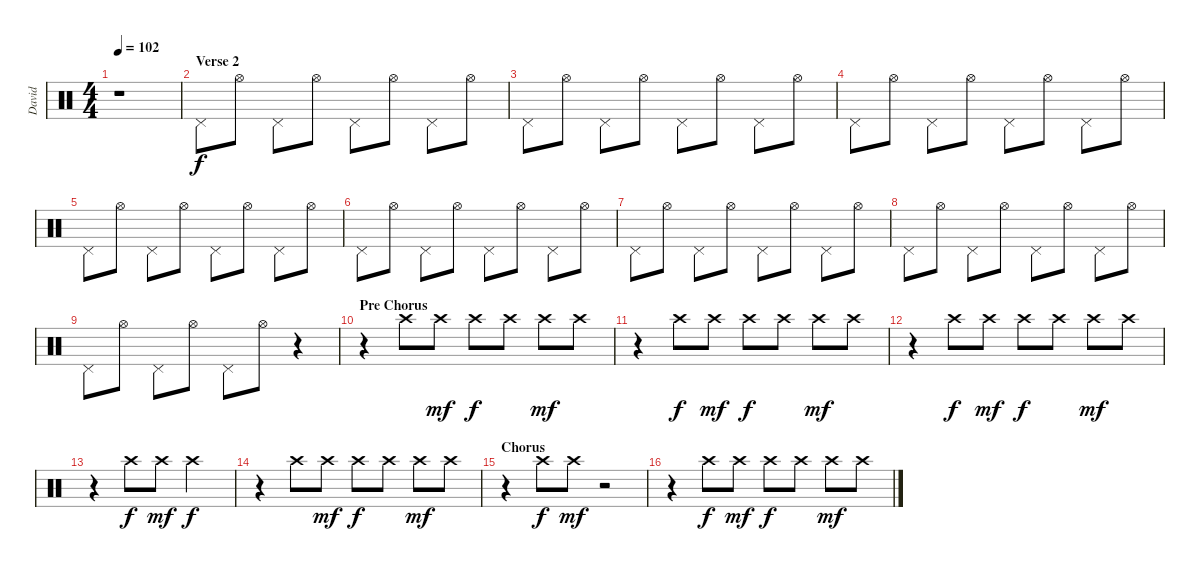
\track ("David" "David") {instrument percussion}
\staff {score}
\articulation defaults
\ts (4 4)
\tempo 102
\clef neutral
\ks c
r.1{dy mf} |
\section ("" "Verse 2")
"Pedal Hi-Hat (hit)".8{dy f} "Hi-Hat (open)".8 "Pedal Hi-Hat (hit)".8 "Hi-Hat (open)".8 "Pedal Hi-Hat (hit)".8 "Hi-Hat (open)".8 "Pedal Hi-Hat (hit)".8 "Hi-Hat (open)".8 |
"Pedal Hi-Hat (hit)".8 "Hi-Hat (open)".8 "Pedal Hi-Hat (hit)".8 "Hi-Hat (open)".8 "Pedal Hi-Hat (hit)".8 "Hi-Hat (open)".8 "Pedal Hi-Hat (hit)".8 "Hi-Hat (open)".8 |
"Pedal Hi-Hat (hit)".8 "Hi-Hat (open)".8 "Pedal Hi-Hat (hit)".8 "Hi-Hat (open)".8 "Pedal Hi-Hat (hit)".8 "Hi-Hat (open)".8 "Pedal Hi-Hat (hit)".8 "Hi-Hat (open)".8 |
"Pedal Hi-Hat (hit)".8 "Hi-Hat (open)".8 "Pedal Hi-Hat (hit)".8 "Hi-Hat (open)".8 "Pedal Hi-Hat (hit)".8 "Hi-Hat (open)".8 "Pedal Hi-Hat (hit)".8 "Hi-Hat (open)".8 |
"Pedal Hi-Hat (hit)".8 "Hi-Hat (open)".8 "Pedal Hi-Hat (hit)".8 "Hi-Hat (open)".8 "Pedal Hi-Hat (hit)".8 "Hi-Hat (open)".8 "Pedal Hi-Hat (hit)".8 "Hi-Hat (open)".8 |
"Pedal Hi-Hat (hit)".8 "Hi-Hat (open)".8 "Pedal Hi-Hat (hit)".8 "Hi-Hat (open)".8 "Pedal Hi-Hat (hit)".8 "Hi-Hat (open)".8 "Pedal Hi-Hat (hit)".8 "Hi-Hat (open)".8 |
"Pedal Hi-Hat (hit)".8 "Hi-Hat (open)".8 "Pedal Hi-Hat (hit)".8 "Hi-Hat (open)".8 "Pedal Hi-Hat (hit)".8 "Hi-Hat (open)".8 "Pedal Hi-Hat (hit)".8 "Hi-Hat (open)".8 |
"Pedal Hi-Hat (hit)".8 "Hi-Hat (open)".8 "Pedal Hi-Hat (hit)".8 "Hi-Hat (open)".8 "Pedal Hi-Hat (hit)".8 "Hi-Hat (open)".8 r.4 |
\section ("" "Pre Chorus")
r.4 "Crash high (hit)".8 "Crash high (hit)".8{dy mf} "Crash high (hit)".8{dy f} "Crash high (hit)".8 "Crash high (hit)".8{dy mf} "Crash high (hit)".8 |
r.4 "Crash high (hit)".8{dy f} "Crash high (hit)".8{dy mf} "Crash high (hit)".8{dy f} "Crash high (hit)".8 "Crash high (hit)".8{dy mf} "Crash high (hit)".8 |
r.4 "Crash high (hit)".8{dy f} "Crash high (hit)".8{dy mf} "Crash high (hit)".8{dy f} "Crash high (hit)".8 "Crash high (hit)".8{dy mf} "Crash high (hit)".8 |
r.4 "Crash high (hit)".8{dy f} "Crash high (hit)".8{dy mf} "Crash high (hit)".2{dy f} |
r.4 "Crash high (hit)".8 "Crash high (hit)".8{dy mf} "Crash high (hit)".8{dy f} "Crash high (hit)".8 "Crash high (hit)".8{dy mf} "Crash high (hit)".8 |
\section ("" "Chorus ")
r.4 "Crash high (hit)".8{dy f} "Crash high (hit)".8{dy mf} r.2 |
r.4 "Crash high (hit)".8{dy f} "Crash high (hit)".8{dy mf} "Crash high (hit)".8{dy f} "Crash high (hit)".8 "Crash high (hit)".8{dy mf} "Crash high (hit)".8
